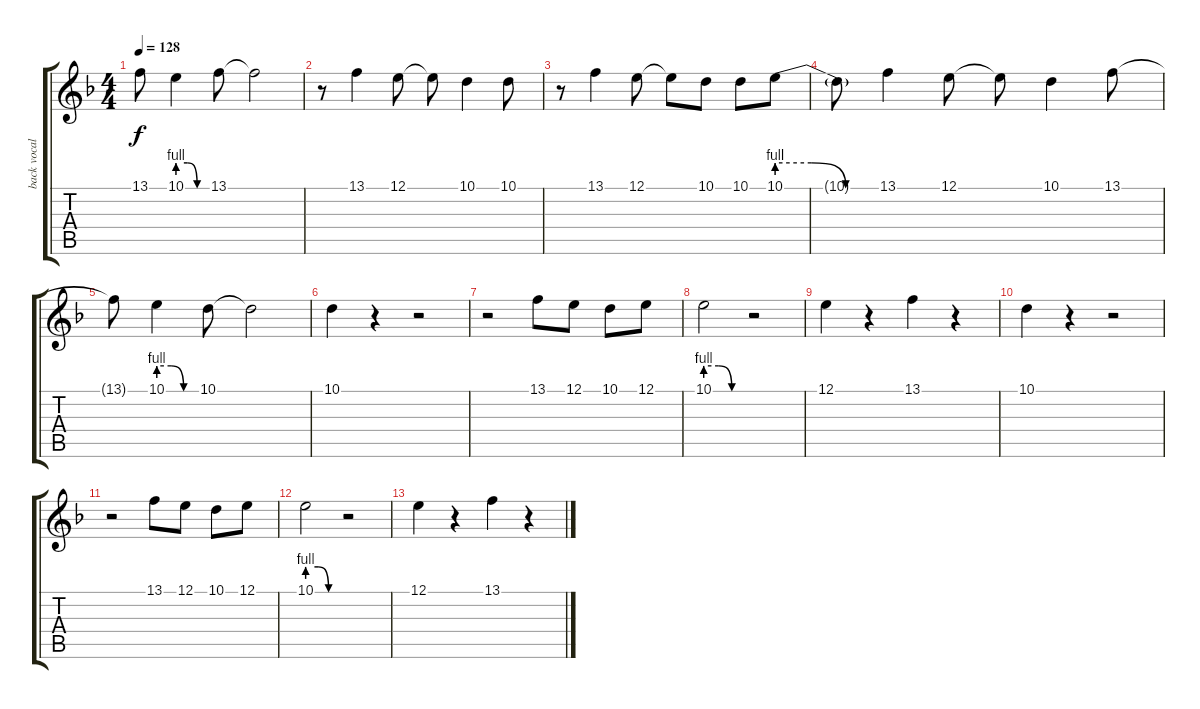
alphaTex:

\track ("back vocal" "back vocal") {instrument flute}
\staff {score tabs}
\tuning (E4 B3 G3 D3 A2 E2) {hide}
\ts (4 4)
\tempo 128
\clef g2
\ks f
13.1{t}.8{dy f} 10.1{be (custom 0 4 20 4 40 0 60 0)}.4 13.1.8 13.1{t}.2 |
r.8 13.1.4 12.1.8 12.1{t}.8 10.1.4 10.1.8 |
r.8 13.1.4 12.1.8 12.1{t}.8 10.1.8 10.1.8 10.1{be (custom 0 4 20 4 40 0 60 0)}.8 |
10.1{t}.8 13.1.4 12.1.8 12.1{t}.8 10.1.4 13.1.8 |
13.1{t}.8 10.1{be (custom 0 4 20 4 40 0 60 0)}.4 10.1.8 10.1{t}.2 |
10.1.4 r.4 r.2 |
r.2 13.1.8 12.1.8 10.1.8 12.1.8 |
10.1{be (custom 0 4 20 4 40 0 60 0)}.2 r.2 |
12.1.4 r.4 13.1.4 r.4 |
10.1.4 r.4 r.2 |
r.2 13.1.8 12.1.8 10.1.8 12.1.8 |
10.1{be (custom 0 4 20 4 40 0 60 0)}.2 r.2 |
12.1.4 r.4 13.1.4 r.4
